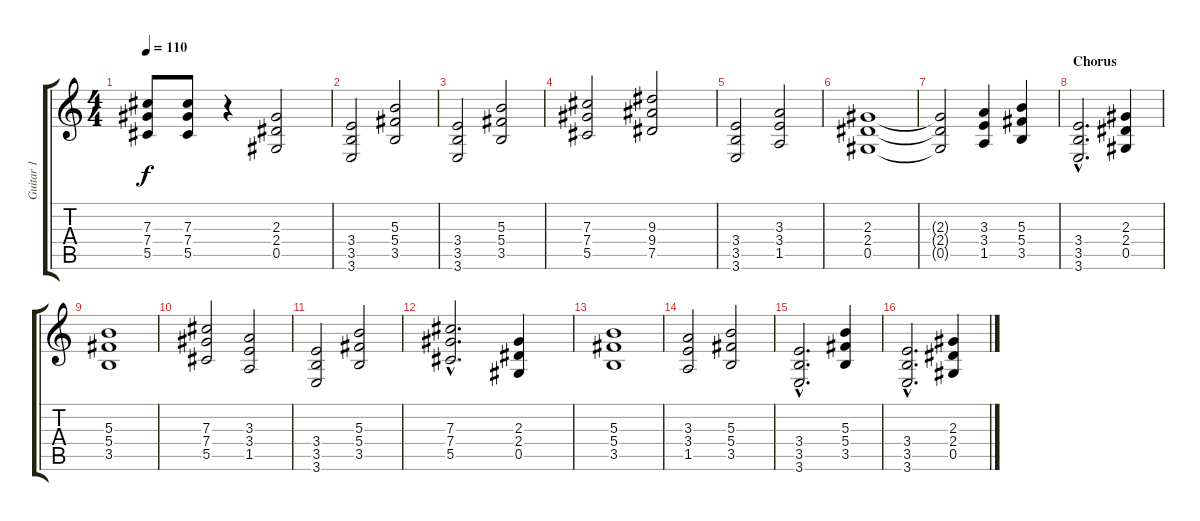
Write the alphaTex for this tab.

\track ("Guitar 1" "Guitar 1") {instrument distortionguitar}
\staff {score tabs}
\tuning (Eb4 Bb3 Gb3 Db3 Ab2 Db2) {hide}
\ts (4 4)
\tempo 110
\clef g2
\ks c
(7.3 7.4 5.5).8{dy f} (7.3 7.4 5.5).8 r.4 (2.3 2.4 0.5).2 |
(3.4 3.5 3.6).2 (5.3 5.4 3.5).2 |
(3.4 3.5 3.6).2 (5.3 5.4 3.5).2 |
(7.3 7.4 5.5).2 (9.3 9.4 7.5).2 |
(3.4 3.5 3.6).2 (3.3 3.4 1.5).2 |
(2.3 2.4 0.5).1 |
(2.3{t} 2.4{t} 0.5{t}).2 (3.3 3.4 1.5).4 (5.3 5.4 3.5).4 |
\section ("" "Chorus")
(3.4{hac} 3.5{hac} 3.6{hac}).2{d} (2.3 2.4 0.5).4 |
(5.3 5.4 3.5).1 |
(7.3 7.4 5.5).2 (3.3 3.4 1.5).2 |
(3.4 3.5 3.6).2 (5.3 5.4 3.5).2 |
(7.3{hac} 7.4{hac} 5.5{hac}).2{d} (2.3 2.4 0.5).4 |
(5.3 5.4 3.5).1 |
(3.3 3.4 1.5).2 (5.3 5.4 3.5).2 |
(3.4{hac} 3.5{hac} 3.6{hac}).2{d} (5.3 5.4 3.5).4 |
(3.4{hac} 3.5{hac} 3.6{hac}).2{d} (2.3 2.4 0.5).4
